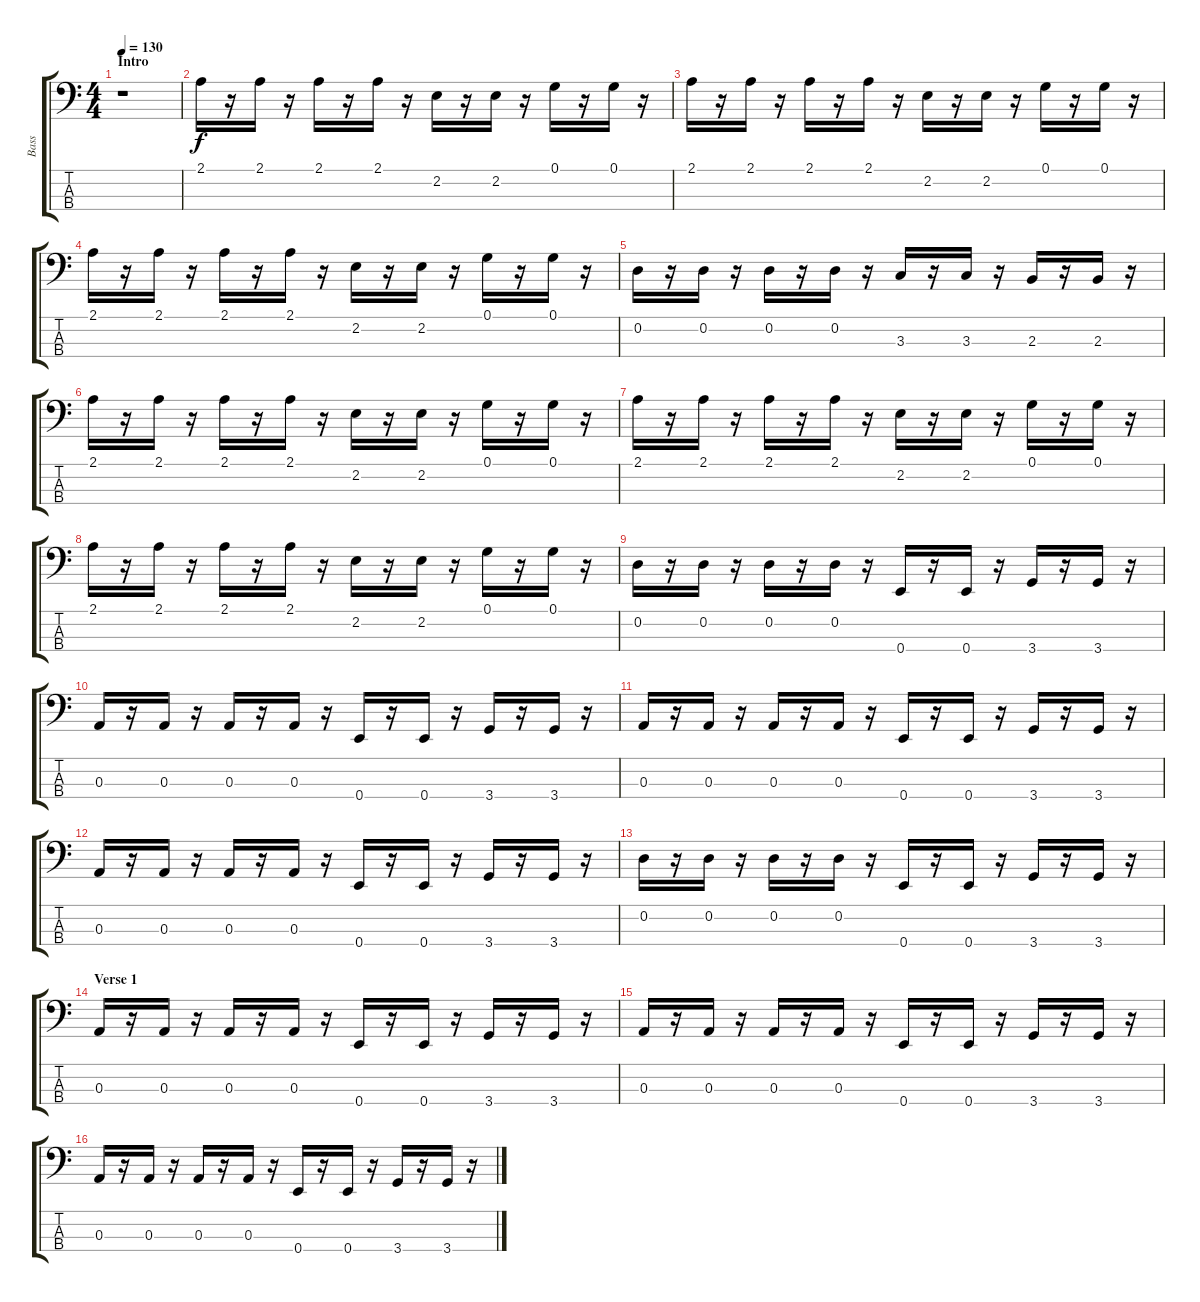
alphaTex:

\track ("Bass" "Bass") {instrument electricbasspick}
\staff {score tabs}
\tuning (G2 D2 A1 E1) {hide}
\ts (4 4)
\section ("" "Intro")
\tempo 130
\clef f4
\ks c
r.1{dy f instrument electricbasspick} |
2.1.16 r.16 2.1.16 r.16 2.1.16 r.16 2.1.16 r.16 2.2.16 r.16 2.2.16 r.16 0.1.16 r.16 0.1.16 r.16 |
2.1.16 r.16 2.1.16 r.16 2.1.16 r.16 2.1.16 r.16 2.2.16 r.16 2.2.16 r.16 0.1.16 r.16 0.1.16 r.16 |
2.1.16 r.16 2.1.16 r.16 2.1.16 r.16 2.1.16 r.16 2.2.16 r.16 2.2.16 r.16 0.1.16 r.16 0.1.16 r.16 |
0.2.16 r.16 0.2.16 r.16 0.2.16 r.16 0.2.16 r.16 3.3.16 r.16 3.3.16 r.16 2.3.16 r.16 2.3.16 r.16 |
2.1.16 r.16 2.1.16 r.16 2.1.16 r.16 2.1.16 r.16 2.2.16 r.16 2.2.16 r.16 0.1.16 r.16 0.1.16 r.16 |
2.1.16 r.16 2.1.16 r.16 2.1.16 r.16 2.1.16 r.16 2.2.16 r.16 2.2.16 r.16 0.1.16 r.16 0.1.16 r.16 |
2.1.16 r.16 2.1.16 r.16 2.1.16 r.16 2.1.16 r.16 2.2.16 r.16 2.2.16 r.16 0.1.16 r.16 0.1.16 r.16 |
0.2.16 r.16 0.2.16 r.16 0.2.16 r.16 0.2.16 r.16 0.4.16 r.16 0.4.16 r.16 3.4.16 r.16 3.4.16 r.16 |
0.3.16 r.16 0.3.16 r.16 0.3.16 r.16 0.3.16 r.16 0.4.16 r.16 0.4.16 r.16 3.4.16 r.16 3.4.16 r.16 |
0.3.16 r.16 0.3.16 r.16 0.3.16 r.16 0.3.16 r.16 0.4.16 r.16 0.4.16 r.16 3.4.16 r.16 3.4.16 r.16 |
0.3.16 r.16 0.3.16 r.16 0.3.16 r.16 0.3.16 r.16 0.4.16 r.16 0.4.16 r.16 3.4.16 r.16 3.4.16 r.16 |
0.2.16 r.16 0.2.16 r.16 0.2.16 r.16 0.2.16 r.16 0.4.16 r.16 0.4.16 r.16 3.4.16 r.16 3.4.16 r.16 |
\section ("" "Verse 1")
0.3.16 r.16 0.3.16 r.16 0.3.16 r.16 0.3.16 r.16 0.4.16 r.16 0.4.16 r.16 3.4.16 r.16 3.4.16 r.16 |
0.3.16 r.16 0.3.16 r.16 0.3.16 r.16 0.3.16 r.16 0.4.16 r.16 0.4.16 r.16 3.4.16 r.16 3.4.16 r.16 |
0.3.16 r.16 0.3.16 r.16 0.3.16 r.16 0.3.16 r.16 0.4.16 r.16 0.4.16 r.16 3.4.16 r.16 3.4.16 r.16
